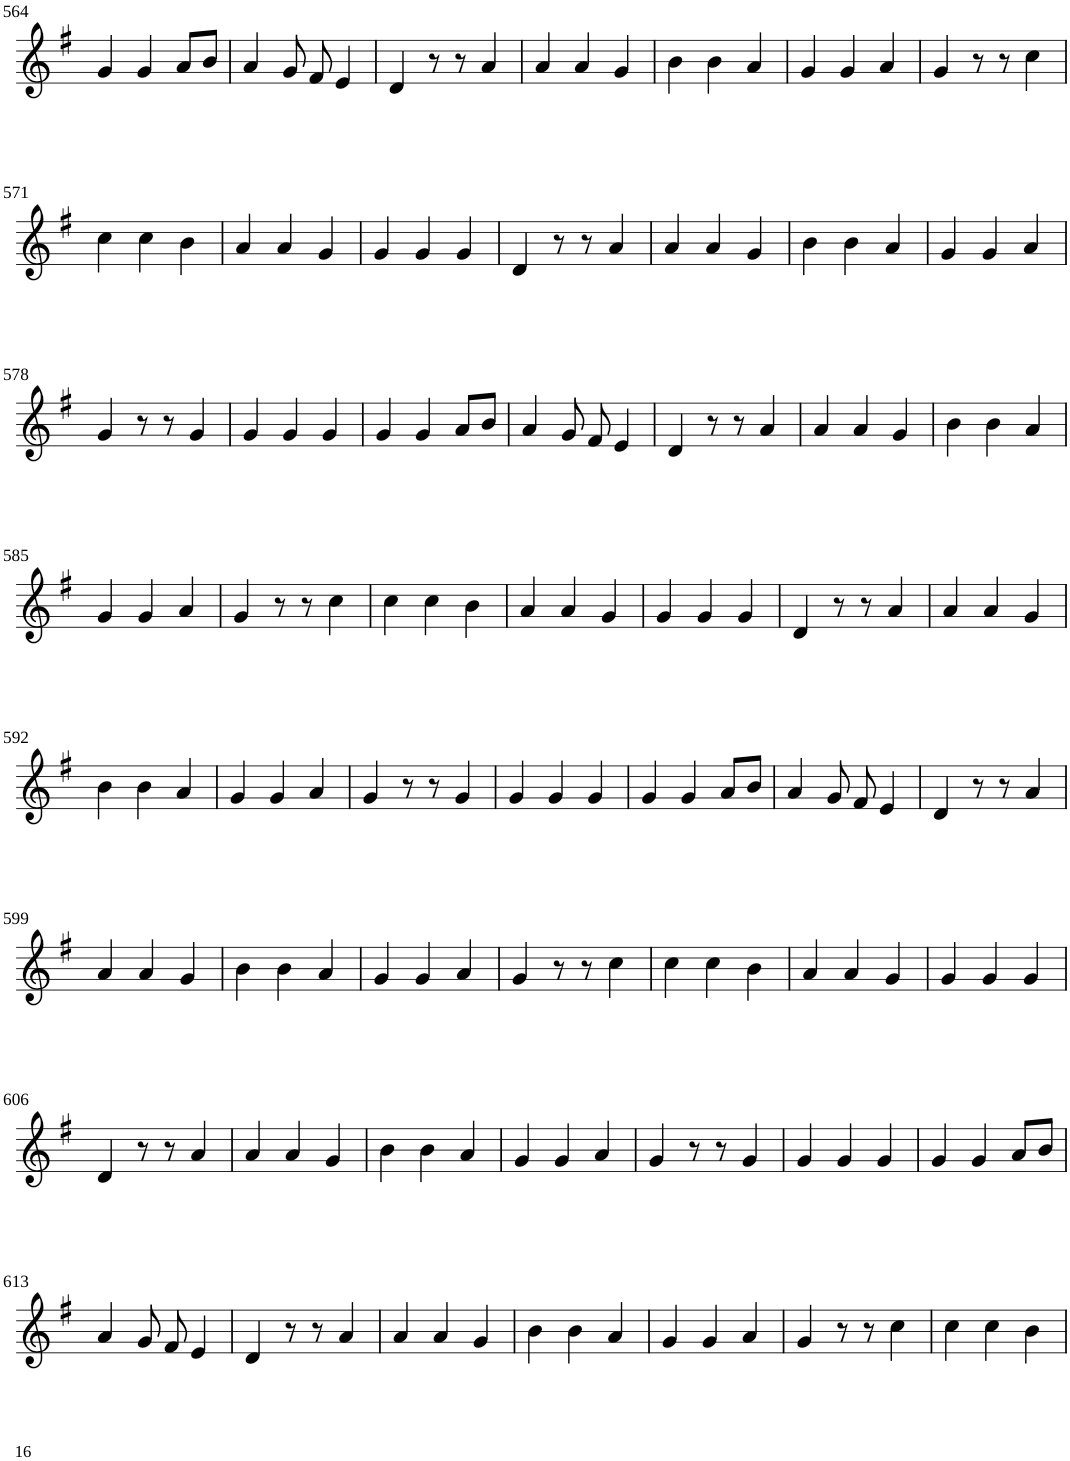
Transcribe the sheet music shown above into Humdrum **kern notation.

**kern
*part1
*staff1
*I"Violin
!!LO:PB:g=z
*clefG2
*k[f#]
*G:
*M6/8
=564
4g/
4g/
8a/L
8b/J
=565
4a/
8g/
8f#/
4e/
=566
4d/
8r
8r
4a/
=567
4a/
4a/
4g/
=568
4b\
4b\
4a/
=569
4g/
4g/
4a/
=570
4g/
8r
8r
4cc\
!!LO:LB:g=z
=571
4cc\
4cc\
4b\
=572
4a/
4a/
4g/
=573
4g/
4g/
4g/
=574
4d/
8r
8r
4a/
=575
4a/
4a/
4g/
=576
4b\
4b\
4a/
=577
4g/
4g/
4a/
!!LO:LB:g=z
=578
4g/
8r
8r
4g/
=579
4g/
4g/
4g/
=580
4g/
4g/
8a/L
8b/J
=581
4a/
8g/
8f#/
4e/
=582
4d/
8r
8r
4a/
=583
4a/
4a/
4g/
=584
4b\
4b\
4a/
!!LO:LB:g=z
=585
4g/
4g/
4a/
=586
4g/
8r
8r
4cc\
=587
4cc\
4cc\
4b\
=588
4a/
4a/
4g/
=589
4g/
4g/
4g/
=590
4d/
8r
8r
4a/
=591
4a/
4a/
4g/
!!LO:LB:g=z
=592
4b\
4b\
4a/
=593
4g/
4g/
4a/
=594
4g/
8r
8r
4g/
=595
4g/
4g/
4g/
=596
4g/
4g/
8a/L
8b/J
=597
4a/
8g/
8f#/
4e/
=598
4d/
8r
8r
4a/
!!LO:LB:g=z
=599
4a/
4a/
4g/
=600
4b\
4b\
4a/
=601
4g/
4g/
4a/
=602
4g/
8r
8r
4cc\
=603
4cc\
4cc\
4b\
=604
4a/
4a/
4g/
=605
4g/
4g/
4g/
!!LO:LB:g=z
=606
4d/
8r
8r
4a/
=607
4a/
4a/
4g/
=608
4b\
4b\
4a/
=609
4g/
4g/
4a/
=610
4g/
8r
8r
4g/
=611
4g/
4g/
4g/
=612
4g/
4g/
8a/L
8b/J
!!LO:LB:g=z
=613
4a/
8g/
8f#/
4e/
=614
4d/
8r
8r
4a/
=615
4a/
4a/
4g/
=616
4b\
4b\
4a/
=617
4g/
4g/
4a/
=618
4g/
8r
8r
4cc\
=619
4cc\
4cc\
4b\
=
*-
